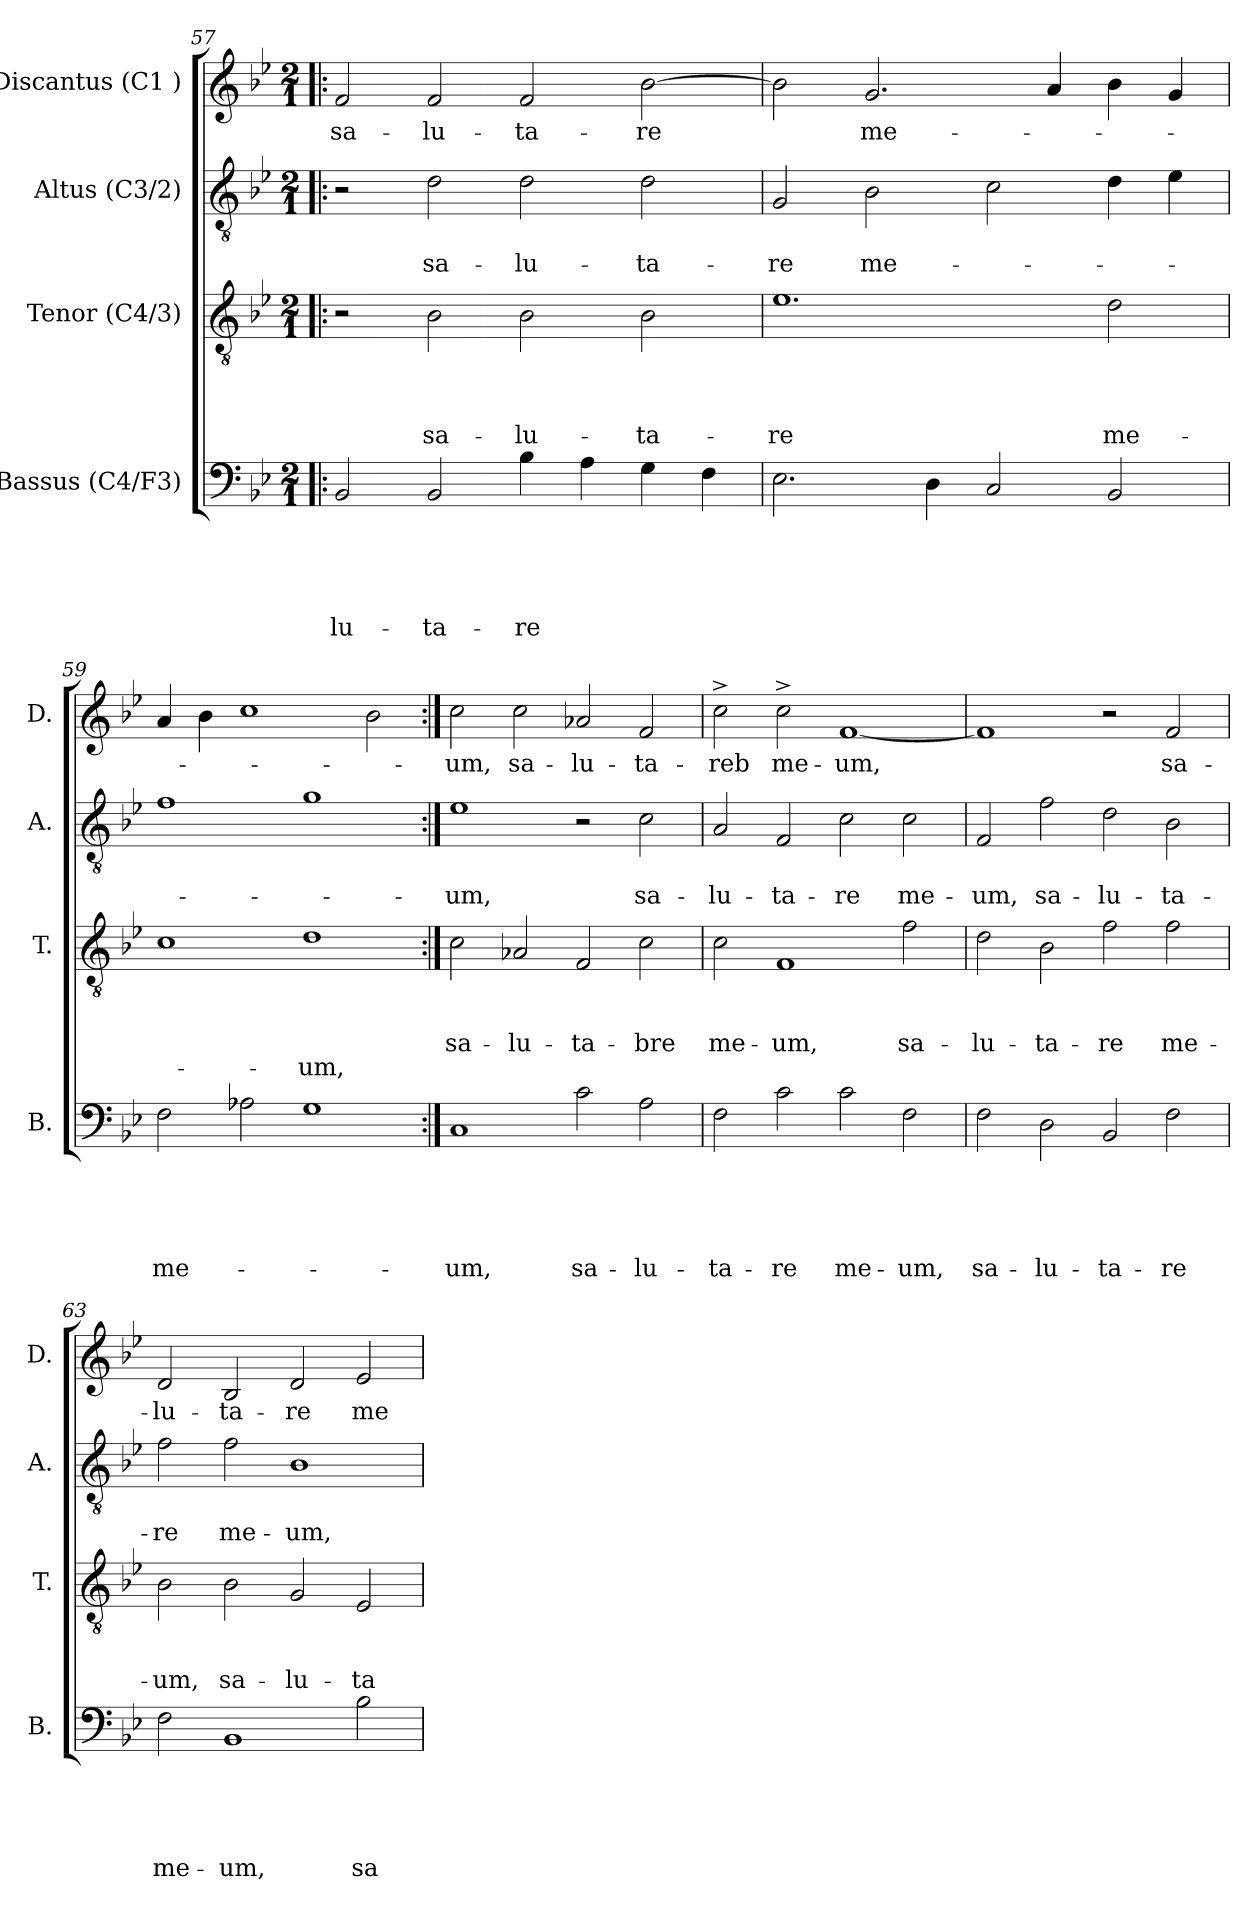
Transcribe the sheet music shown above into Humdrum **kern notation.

**kern	**text	**text	**text	**text	**text	**kern	**text	**text	**text	**text	**kern	**text	**text	**kern	**text
*part4	*part4	*part4	*part4	*part4	*part4	*part3	*part3	*part3	*part3	*part3	*part2	*part2	*part2	*part1	*part1
*staff4	*staff4	*staff4	*staff4	*staff4	*staff4	*staff3	*staff3	*staff3	*staff3	*staff3	*staff2	*staff2	*staff2	*staff1	*staff1
*I"Bassus (C4/F3)	*	*	*	*	*	*I"Tenor (C4/3)	*	*	*	*	*I"Altus (C3/2)	*	*	*I"Discantus (C1 )	*
*I'B.	*	*	*	*	*	*I'T.	*	*	*	*	*I'A.	*	*	*I'D.	*
!!LO:LB:g=z
*clefF4	*	*	*	*	*	*clefGv2	*	*	*	*	*clefGv2	*	*	*clefG2	*
*k[b-e-]	*	*	*	*	*	*k[b-e-]	*	*	*	*	*k[b-e-]	*	*	*k[b-e-]	*
*B-:	*	*	*	*	*	*B-:	*	*	*	*	*B-:	*	*	*B-:	*
*M2/1	*	*	*	*	*	*M2/1	*	*	*	*	*M2/1	*	*	*M2/1	*
=57!|:	=57!|:	=57!|:	=57!|:	=57!|:	=57!|:	=57!|:	=57!|:	=57!|:	=57!|:	=57!|:	=57!|:	=57!|:	=57!|:	=57!|:	=57!|:
!	!	!	!	!	!LO:LY:b	!	!	!	!	!	!	!	!	!	!LO:LY:b
2BB-/	.	.	.	.	-lu-	2r	.	.	.	.	2r	.	.	2f/	sa-
!	!	!	!	!	!LO:LY:b	!	!	!	!	!LO:LY:b	!	!	!LO:LY:b	!	!LO:LY:b
2BB-/	.	.	.	.	-ta-	2B-\	.	.	.	-sa-	2d\	.	sa-	2f/	-lu-
!	!	!	!	!	!LO:LY:b	!	!	!	!	!LO:LY:b	!	!	!LO:LY:b	!	!LO:LY:b
4B-\	.	.	.	.	-re	2B-\	.	.	.	-lu-	2d\	.	-lu-	2f/	-ta-
4A\	.	.	.	.	.	.	.	.	.	.	.	.	.	.	.
!	!	!	!	!	!	!	!	!	!	!LO:LY:b	!	!	!LO:LY:b	!	!LO:LY:b
4G\	.	.	.	.	.	2B-\	.	.	.	-ta-	2d\	.	-ta-	[>2b-\	-re
4F\	.	.	.	.	.	.	.	.	.	.	.	.	.	.	.
=58	=58	=58	=58	=58	=58	=58	=58	=58	=58	=58	=58	=58	=58	=58	=58
!	!	!	!	!	!	!	!	!	!	!LO:LY:b	!	!	!LO:LY:b	!	!
2.E-\	.	.	.	.	.	1.e-	.	.	.	-re	2G/	.	-re	2b-\]	.
!	!	!	!	!	!	!	!	!	!	!	!	!	!LO:LY:b	!	!LO:LY:b
.	.	.	.	.	.	.	.	.	.	.	2B-\	.	me-	2.g/	me-
4D\	.	.	.	.	.	.	.	.	.	.	.	.	.	.	.
2C/	.	.	.	.	.	.	.	.	.	.	2c\	.	.	.	.
.	.	.	.	.	.	.	.	.	.	.	.	.	.	4a/	.
!	!	!	!	!	!	!	!	!	!	!LO:LY:b	!	!	!	!	!
2BB-/	.	.	.	.	.	2d\	.	.	.	me-	4d\	.	.	4b-\	.
.	.	.	.	.	.	.	.	.	.	.	4e-\	.	.	4g/	.
=59	=59	=59	=59	=59	=59	=59	=59	=59	=59	=59	=59	=59	=59	=59	=59
!	!	!	!	!	!LO:LY:b	!	!	!	!	!	!	!	!	!	!
2F\	.	.	.	.	me-	1c	.	.	.	.	1f	.	.	4a/	.
.	.	.	.	.	.	.	.	.	.	.	.	.	.	4b-\	.
2A-X\	.	.	.	.	.	.	.	.	.	.	.	.	.	1cc	.
!	!	!	!	!	!	!	!	!	!	!LO:LY:b	!	!	!	!	!
1G	.	.	.	.	.	1d	.	.	.	-um,	1g	.	.	.	.
.	.	.	.	.	.	.	.	.	.	.	.	.	.	2b-\	.
=60:|!	=60:|!	=60:|!	=60:|!	=60:|!	=60:|!	=60:|!	=60:|!	=60:|!	=60:|!	=60:|!	=60:|!	=60:|!	=60:|!	=60:|!	=60:|!
!	!	!	!	!	!LO:LY:b	!	!	!	!LO:LY:b	!	!	!	!LO:LY:b	!	!LO:LY:b
1C	.	.	.	.	-um,	2c\	.	.	sa-	.	1e-	.	-um,	2cc\	-um,
!	!	!	!	!	!	!	!	!	!LO:LY:b	!	!	!	!	!	!LO:LY:b
.	.	.	.	.	.	2A-/	.	.	-lu-	.	.	.	.	2cc\	sa-
!	!	!	!	!	!LO:LY:b	!	!	!	!LO:LY:b	!	!	!	!	!	!LO:LY:b
2c\	.	.	.	.	sa-	2F/	.	.	-ta-	.	2r	.	.	2a-/	-lu-
!	!	!	!	!	!LO:LY:b	!	!	!	!LO:LY:b:rj	!	!	!	!LO:LY:b	!	!LO:LY:b
2A\	.	.	.	.	-lu-	2c\	.	.	-bre	.	2c\	.	sa-	2f/	-ta-
!!LO:PB:g=z
=61	=61	=61	=61	=61	=61	=61	=61	=61	=61	=61	=61	=61	=61	=61	=61
!	!	!	!	!	!LO:LY:b	!	!	!	!LO:LY:b	!	!	!	!LO:LY:b	!	!LO:LY:b
2F\	.	.	.	.	-ta-	2c\	.	.	me-	.	2A/	.	-lu-	2cc^>\	-reb
!	!	!	!	!	!LO:LY:b	!	!	!	!LO:LY:b	!	!	!	!LO:LY:b	!	!LO:LY:b
2c\	.	.	.	.	-re	1F	.	.	-um,	.	2F/	.	-ta-	2cc^>\	me-
!	!	!	!	!	!LO:LY:b	!	!	!	!	!	!	!	!LO:LY:b	!	!LO:LY:b
2c\	.	.	.	.	me-	.	.	.	.	.	2c\	.	-re	[<1f	-um,
!	!	!	!	!	!LO:LY:b	!	!	!	!LO:LY:b	!	!	!	!LO:LY:b	!	!
2F\	.	.	.	.	-um,	2f\	.	.	sa-	.	2c\	.	me-	.	.
=62	=62	=62	=62	=62	=62	=62	=62	=62	=62	=62	=62	=62	=62	=62	=62
!	!	!	!	!	!LO:LY:b	!	!	!	!LO:LY:b	!	!	!	!LO:LY:b	!	!
2F\	.	.	.	.	sa-	2d\	.	.	-lu-	.	2F/	.	-um,	1f]	.
!	!	!	!	!	!LO:LY:b	!	!	!	!LO:LY:b	!	!	!	!LO:LY:b	!	!
2D\	.	.	.	.	-lu-	2B-\	.	.	-ta-	.	2f\	.	sa-	.	.
!	!	!	!	!	!LO:LY:b	!	!	!	!LO:LY:b	!	!	!	!LO:LY:b	!	!
2BB-/	.	.	.	.	-ta-	2f\	.	.	-re	.	2d\	.	-lu-	2r	.
!	!	!	!	!	!LO:LY:b	!	!	!	!LO:LY:b	!	!	!	!LO:LY:b	!	!LO:LY:b
2F\	.	.	.	.	-re	2f\	.	.	me-	.	2B-\	.	-ta-	2f/	sa-
=63	=63	=63	=63	=63	=63	=63	=63	=63	=63	=63	=63	=63	=63	=63	=63
!	!	!	!	!	!LO:LY:b	!	!	!	!LO:LY:b	!	!	!	!LO:LY:b	!	!LO:LY:b
2F\	.	.	.	.	me-	2B-\	.	.	-um,	.	2f\	.	-re	2d/	-lu-
!	!	!	!	!	!LO:LY:b	!	!	!	!LO:LY:b	!	!	!	!LO:LY:b	!	!LO:LY:b
1BB-	.	.	.	.	-um,	2B-\	.	.	sa-	.	2f\	.	me-	2B-/	-ta-
!	!	!	!	!	!	!	!	!	!LO:LY:b	!	!	!	!LO:LY:b	!	!LO:LY:b
.	.	.	.	.	.	2G/	.	.	-lu-	.	1B-	.	-um,	2d/	-re
!	!	!	!	!	!LO:LY:b	!	!	!	!LO:LY:b	!	!	!	!	!	!LO:LY:b
2B-\	.	.	.	.	sa-	2E-/	.	.	-ta-	.	.	.	.	2e-/	me-
=	=	=	=	=	=	=	=	=	=	=	=	=	=	=	=
*-	*-	*-	*-	*-	*-	*-	*-	*-	*-	*-	*-	*-	*-	*-	*-
